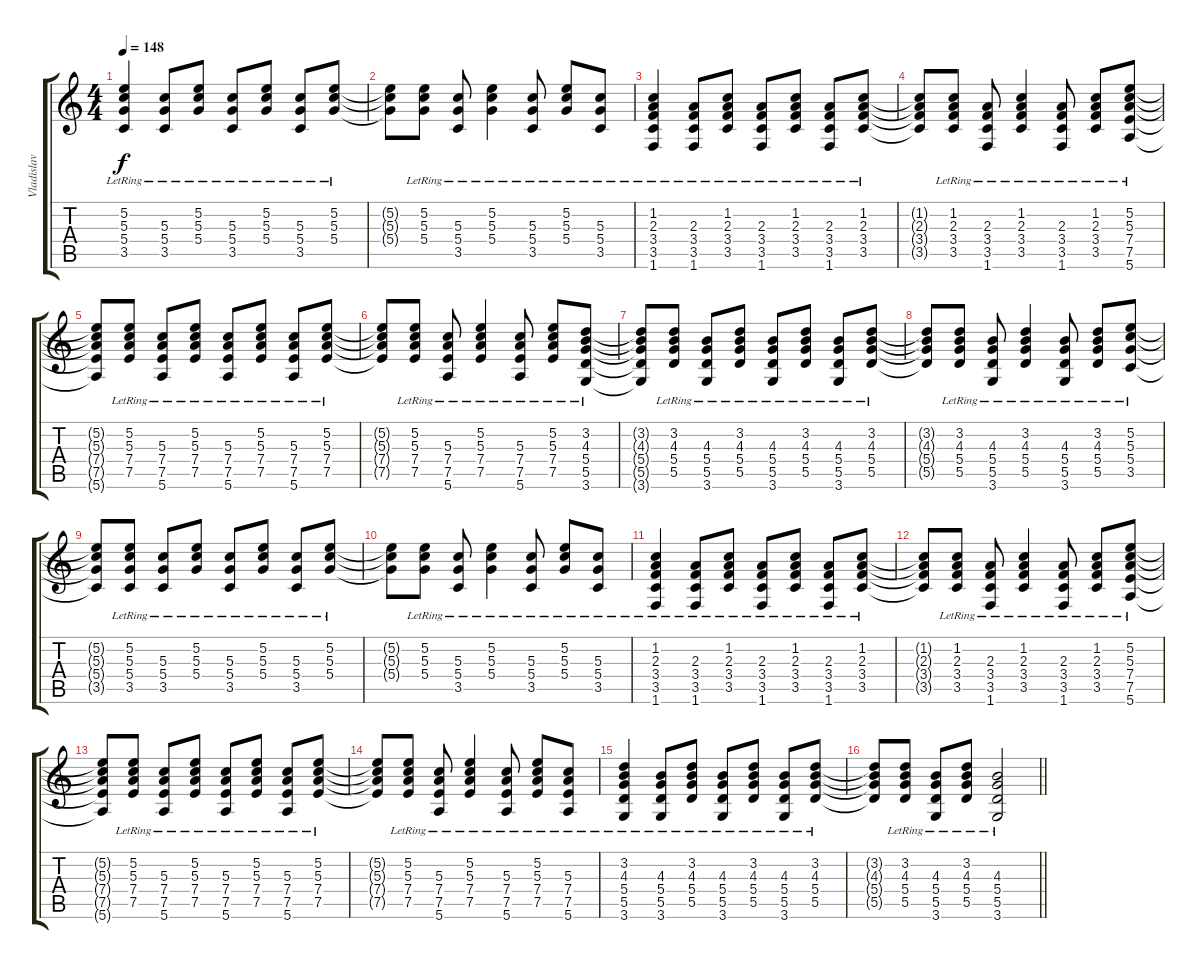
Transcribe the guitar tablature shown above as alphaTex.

\track ("Vladislav Parshin" "Vladislav ") {instrument electricguitarclean}
\staff {score tabs}
\tuning (E4 B3 G3 D3 A2 E2) {hide}
\ts (4 4)
\section ("" "")
\tempo 148
\clef g2
\ks c
(5.2{lr} 5.3{lr} 5.4{lr} 3.5{lr}).4{dy f} (5.3{lr} 5.4{lr} 3.5{lr}).8 (5.2{lr} 5.3{lr} 5.4{lr}).8 (5.3{lr} 5.4{lr} 3.5{lr}).8 (5.2{lr} 5.3{lr} 5.4{lr}).8 (5.3{lr} 5.4{lr} 3.5{lr}).8 (5.2{lr} 5.3{lr} 5.4{lr}).8 |
(5.2{t} 5.3{t} 5.4{t}).8 (5.2{lr} 5.3{lr} 5.4{lr}).8 (5.3{lr} 5.4{lr} 3.5{lr}).8 (5.2{lr} 5.3{lr} 5.4{lr}).4 (5.3{lr} 5.4{lr} 3.5{lr}).8 (5.2{lr} 5.3{lr} 5.4{lr}).8 (5.3{lr} 5.4{lr} 3.5{lr}).8 |
(1.2{lr} 2.3{lr} 3.4{lr} 3.5{lr} 1.6{lr}).4 (2.3 3.4 3.5{lr} 1.6{lr}).8 (1.2{lr} 2.3{lr} 3.4{lr} 3.5{lr}).8 (2.3 3.4 3.5{lr} 1.6{lr}).8 (1.2{lr} 2.3{lr} 3.4{lr} 3.5{lr}).8 (2.3 3.4{lr} 3.5{lr} 1.6{lr}).8 (1.2{lr} 2.3{lr} 3.4{lr} 3.5{lr}).8 |
(1.2{t} 2.3{t} 3.4{t} 3.5{t}).8 (1.2{lr} 2.3{lr} 3.4{lr} 3.5{lr}).8 (2.3 3.4{lr} 3.5{lr} 1.6{lr}).8 (1.2{lr} 2.3{lr} 3.4{lr} 3.5{lr}).4 (2.3 3.4{lr} 3.5{lr} 1.6{lr}).8 (1.2{lr} 2.3{lr} 3.4{lr} 3.5{lr}).8 (5.2{lr} 5.3{lr} 7.4{lr} 7.5{lr} 5.6{lr}).8 |
(5.2{t} 5.3{t} 7.4{t} 7.5{t} 5.6{t}).8 (5.2{lr} 5.3{lr} 7.4{lr} 7.5{lr}).8 (5.3{lr} 7.4{lr} 7.5{lr} 5.6{lr}).8 (5.2{lr} 5.3{lr} 7.4{lr} 7.5{lr}).8 (5.3{lr} 7.4{lr} 7.5{lr} 5.6{lr}).8 (5.2{lr} 5.3{lr} 7.4{lr} 7.5{lr}).8 (5.3{lr} 7.4{lr} 7.5{lr} 5.6{lr}).8 (5.2{lr} 5.3{lr} 7.4{lr} 7.5{lr}).8 |
(5.2{t} 5.3{t} 7.4{t} 7.5{t}).8 (5.2{lr} 5.3{lr} 7.4{lr} 7.5{lr}).8 (5.3{lr} 7.4{lr} 7.5{lr} 5.6{lr}).8 (5.2{lr} 5.3{lr} 7.4{lr} 7.5{lr}).4 (5.3{lr} 7.4{lr} 7.5{lr} 5.6{lr}).8 (5.2{lr} 5.3{lr} 7.4{lr} 7.5{lr}).8 (3.2{lr} 4.3{lr} 5.4{lr} 5.5{lr} 3.6{lr}).8 |
(3.2{t} 4.3{t} 5.4{t} 5.5{t} 3.6{t}).8 (3.2{lr} 4.3{lr} 5.4{lr} 5.5{lr}).8 (4.3{lr} 5.4{lr} 5.5{lr} 3.6{lr}).8 (3.2{lr} 4.3{lr} 5.4{lr} 5.5{lr}).8 (4.3{lr} 5.4{lr} 5.5{lr} 3.6{lr}).8 (3.2{lr} 4.3{lr} 5.4{lr} 5.5{lr}).8 (4.3{lr} 5.4{lr} 5.5{lr} 3.6{lr}).8 (3.2{lr} 4.3{lr} 5.4{lr} 5.5{lr}).8 |
(3.2{t} 4.3{t} 5.4{t} 5.5{t}).8 (3.2{lr} 4.3{lr} 5.4{lr} 5.5{lr}).8 (4.3{lr} 5.4{lr} 5.5{lr} 3.6{lr}).8 (3.2{lr} 4.3{lr} 5.4{lr} 5.5{lr}).4 (4.3{lr} 5.4{lr} 5.5{lr} 3.6{lr}).8 (3.2{lr} 4.3{lr} 5.4{lr} 5.5{lr}).8 (5.2{lr} 5.3{lr} 5.4{lr} 3.5{lr}).8 |
(5.2{t} 5.3{t} 5.4{t} 3.5{t}).8 (5.2{lr} 5.3{lr} 5.4{lr} 3.5{lr}).8 (5.3{lr} 5.4{lr} 3.5{lr}).8 (5.2{lr} 5.3{lr} 5.4{lr}).8 (5.3{lr} 5.4{lr} 3.5{lr}).8 (5.2{lr} 5.3{lr} 5.4{lr}).8 (5.3{lr} 5.4{lr} 3.5{lr}).8 (5.2{lr} 5.3{lr} 5.4{lr}).8 |
(5.2{t} 5.3{t} 5.4{t}).8 (5.2{lr} 5.3{lr} 5.4{lr}).8 (5.3{lr} 5.4{lr} 3.5{lr}).8 (5.2{lr} 5.3{lr} 5.4{lr}).4 (5.3{lr} 5.4{lr} 3.5{lr}).8 (5.2{lr} 5.3{lr} 5.4{lr}).8 (5.3{lr} 5.4{lr} 3.5{lr}).8 |
(1.2{lr} 2.3{lr} 3.4{lr} 3.5{lr} 1.6{lr}).4 (2.3 3.4 3.5{lr} 1.6{lr}).8 (1.2{lr} 2.3{lr} 3.4{lr} 3.5{lr}).8 (2.3 3.4 3.5{lr} 1.6{lr}).8 (1.2{lr} 2.3{lr} 3.4{lr} 3.5{lr}).8 (2.3 3.4{lr} 3.5{lr} 1.6{lr}).8 (1.2{lr} 2.3{lr} 3.4{lr} 3.5{lr}).8 |
(1.2{t} 2.3{t} 3.4{t} 3.5{t}).8 (1.2{lr} 2.3{lr} 3.4{lr} 3.5{lr}).8 (2.3 3.4{lr} 3.5{lr} 1.6{lr}).8 (1.2{lr} 2.3{lr} 3.4{lr} 3.5{lr}).4 (2.3 3.4{lr} 3.5{lr} 1.6{lr}).8 (1.2{lr} 2.3{lr} 3.4{lr} 3.5{lr}).8 (5.2{lr} 5.3{lr} 7.4{lr} 7.5{lr} 5.6{lr}).8 |
(5.2{t} 5.3{t} 7.4{t} 7.5{t} 5.6{t}).8 (5.2{lr} 5.3{lr} 7.4{lr} 7.5{lr}).8 (5.3{lr} 7.4{lr} 7.5{lr} 5.6{lr}).8 (5.2{lr} 5.3{lr} 7.4{lr} 7.5{lr}).8 (5.3{lr} 7.4{lr} 7.5{lr} 5.6{lr}).8 (5.2{lr} 5.3{lr} 7.4{lr} 7.5{lr}).8 (5.3{lr} 7.4{lr} 7.5{lr} 5.6{lr}).8 (5.2{lr} 5.3{lr} 7.4{lr} 7.5{lr}).8 |
(5.2{t} 5.3{t} 7.4{t} 7.5{t}).8 (5.2{lr} 5.3{lr} 7.4{lr} 7.5{lr}).8 (5.3{lr} 7.4{lr} 7.5{lr} 5.6{lr}).8 (5.2{lr} 5.3{lr} 7.4{lr} 7.5{lr}).4 (5.3{lr} 7.4{lr} 7.5{lr} 5.6{lr}).8 (5.2{lr} 5.3{lr} 7.4{lr} 7.5{lr}).8 (5.3{lr} 7.4{lr} 7.5{lr} 5.6{lr}).8 |
(3.2{lr} 4.3{lr} 5.4{lr} 5.5{lr} 3.6{lr}).4 (4.3{lr} 5.4{lr} 5.5{lr} 3.6{lr}).8 (3.2{lr} 4.3{lr} 5.4{lr} 5.5{lr}).8 (4.3{lr} 5.4{lr} 5.5{lr} 3.6{lr}).8 (3.2{lr} 4.3{lr} 5.4{lr} 5.5{lr}).8 (4.3{lr} 5.4{lr} 5.5{lr} 3.6{lr}).8 (3.2{lr} 4.3{lr} 5.4{lr} 5.5{lr}).8 |
\barLineRight lightlight
(3.2{t} 4.3{t} 5.4{t} 5.5{t}).8 (3.2{lr} 4.3{lr} 5.4{lr} 5.5{lr}).8 (4.3{lr} 5.4{lr} 5.5{lr} 3.6{lr}).8 (3.2{lr} 4.3{lr} 5.4{lr} 5.5{lr}).8 (4.3{lr} 5.4{lr} 5.5{lr} 3.6{lr}).2
